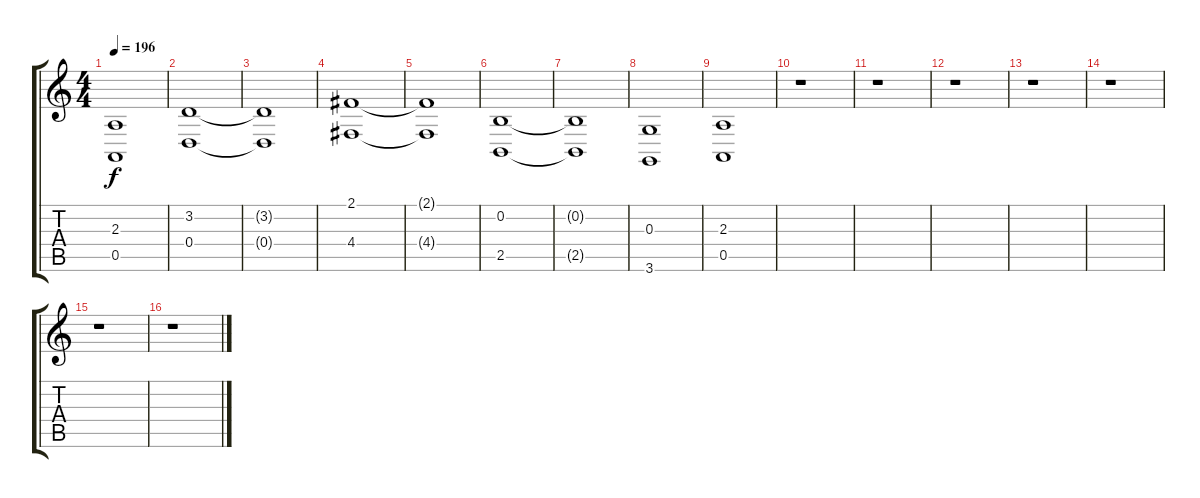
\track "" {instrument tuba}
\staff {score tabs}
\tuning (E4 B3 G3 D3 A2 E2) {hide}
\ts (4 4)
\tempo 196
\clef g2
\ks c
(2.3 0.5).1{dy f volume 11} |
(3.2 0.4).1{volume 10} |
(3.2{t} 0.4{t}).1 |
(2.1 4.4).1{volume 10} |
(2.1{t} 4.4{t}).1 |
(0.2 2.5).1{volume 10} |
(0.2{t} 2.5{t}).1 |
(0.3 3.6).1{volume 11} |
(2.3 0.5).1{volume 11} |
r.1 |
r.1 |
r.1 |
r.1 |
r.1 |
r.1 |
r.1
